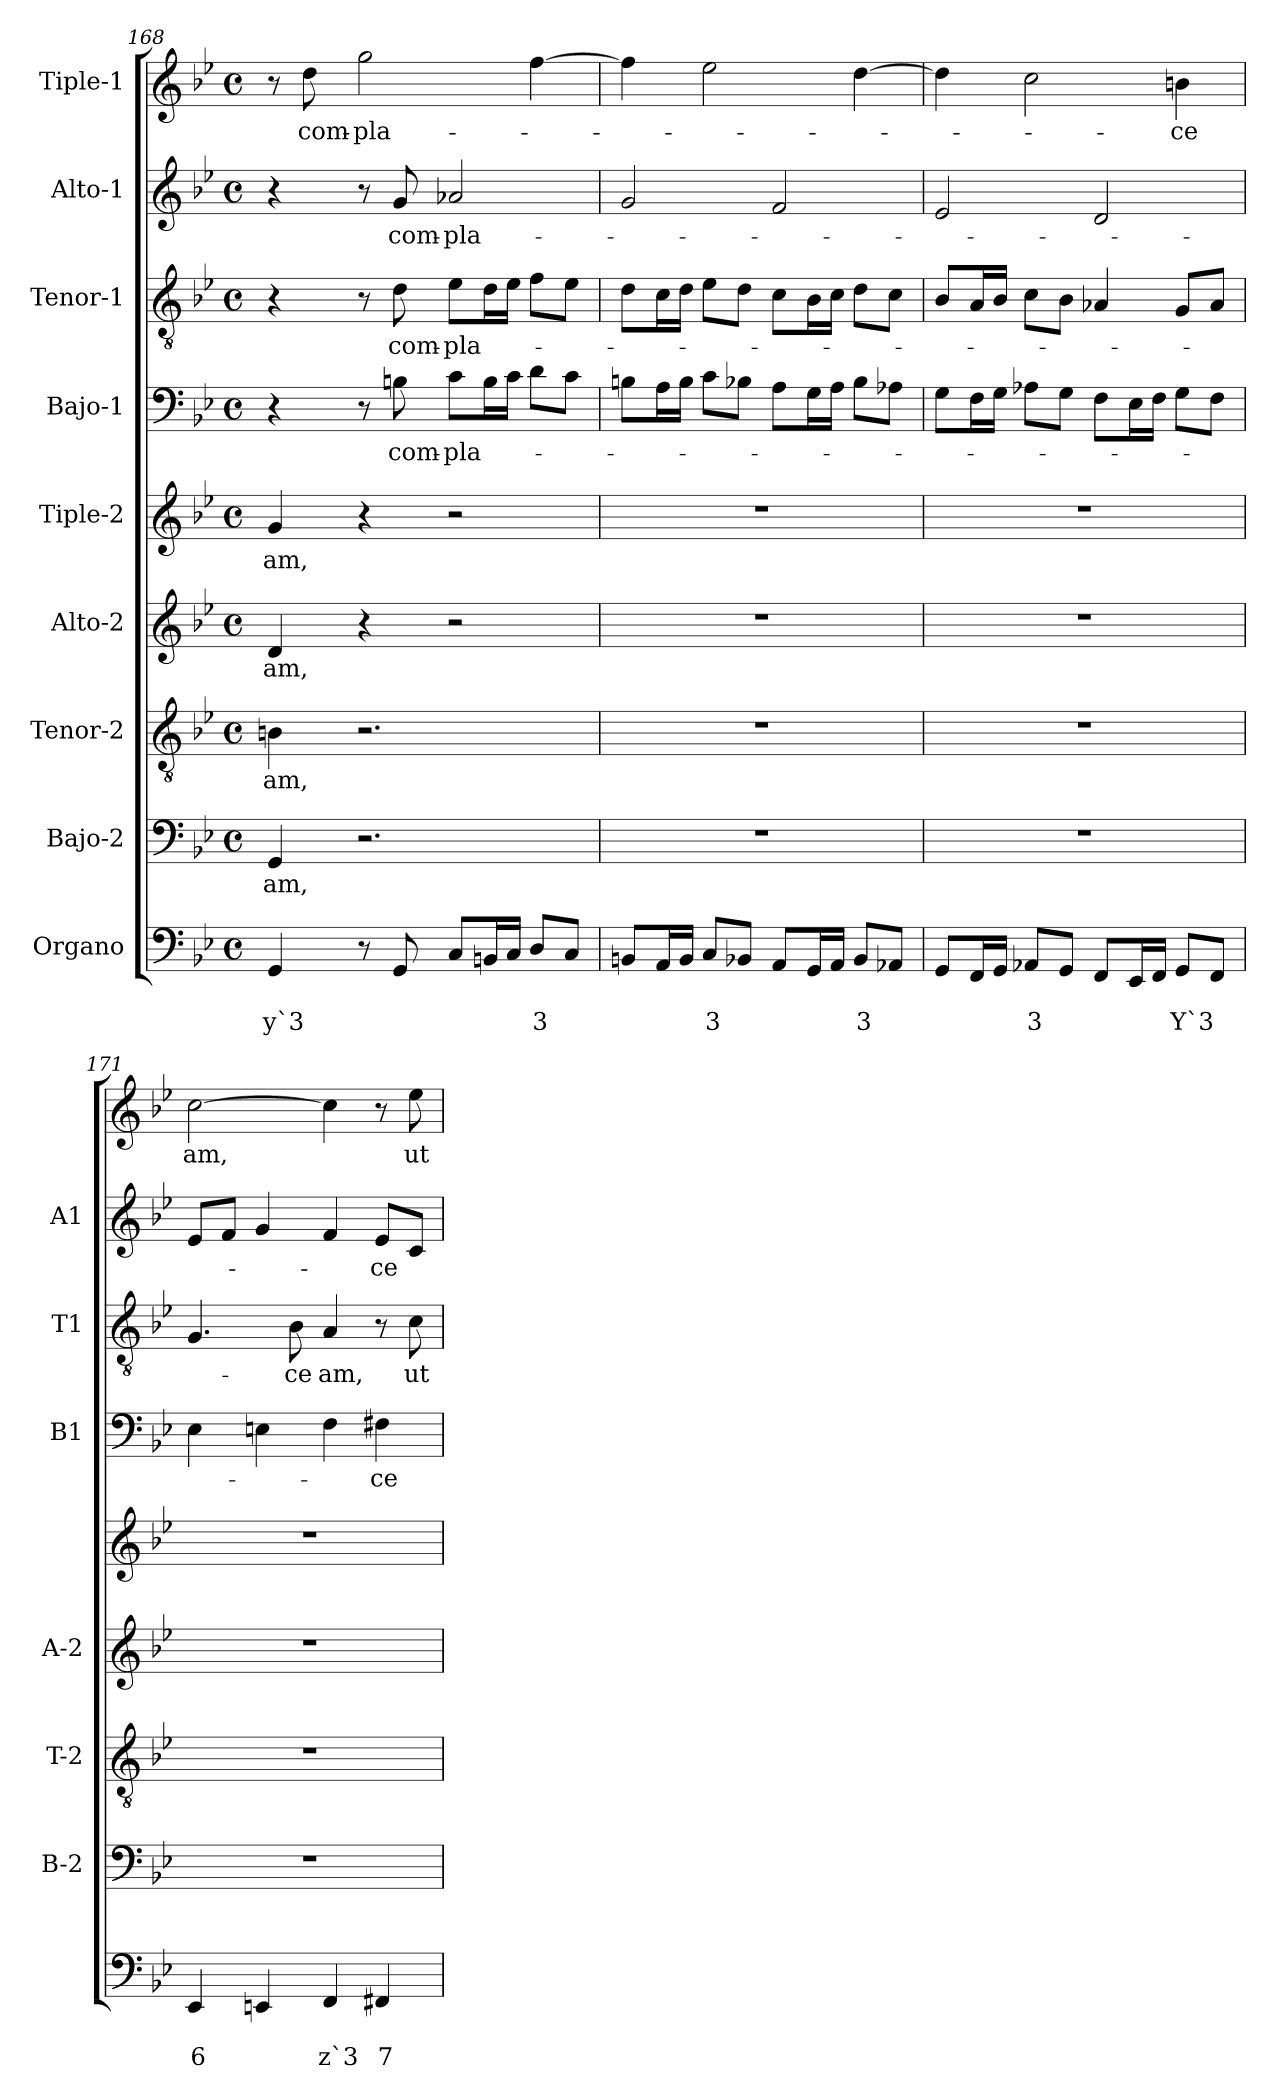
**kern	**text	**text	**kern	**text	**kern	**text	**kern	**text	**kern	**text	**kern	**text	**kern	**text	**kern	**text	**kern	**text
*part9	*part9	*part9	*part8	*part8	*part7	*part7	*part6	*part6	*part5	*part5	*part4	*part4	*part3	*part3	*part2	*part2	*part1	*part1
*staff9	*staff9	*staff9	*staff8	*staff8	*staff7	*staff7	*staff6	*staff6	*staff5	*staff5	*staff4	*staff4	*staff3	*staff3	*staff2	*staff2	*staff1	*staff1
*I"Organo	*	*	*I"Bajo-2	*	*I"Tenor-2	*	*I"Alto-2	*	*I"Tiple-2	*	*I"Bajo-1	*	*I"Tenor-1	*	*I"Alto-1	*	*I"Tiple-1	*
*	*	*	*I'B-2	*	*I'T-2	*	*I'A-2	*	*	*	*I'B1	*	*I'T1	*	*I'A1	*	*	*
!!LO:PB:g=z
*clefF4	*	*	*clefF4	*	*clefGv2	*	*clefG2	*	*clefG2	*	*clefF4	*	*clefGv2	*	*clefG2	*	*clefG2	*
*k[b-e-]	*	*	*k[b-e-]	*	*k[b-e-]	*	*k[b-e-]	*	*k[b-e-]	*	*k[b-e-]	*	*k[b-e-]	*	*k[b-e-]	*	*k[b-e-]	*
*B-:	*	*	*B-:	*	*B-:	*	*B-:	*	*B-:	*	*B-:	*	*B-:	*	*B-:	*	*B-:	*
*M4/4	*	*	*M4/4	*	*M4/4	*	*M4/4	*	*M4/4	*	*M4/4	*	*M4/4	*	*M4/4	*	*M4/4	*
*met(c)	*	*	*met(c)	*	*met(c)	*	*met(c)	*	*met(c)	*	*met(c)	*	*met(c)	*	*met(c)	*	*met(c)	*
=168	=168	=168	=168	=168	=168	=168	=168	=168	=168	=168	=168	=168	=168	=168	=168	=168	=168	=168
!	!	!LO:LY:b	!	!	!	!	!	!	!	!	!	!	!	!	!	!	!	!
!	!	!	!	!LO:LY:b	!	!	!	!	!	!	!	!	!	!	!	!	!	!
!	!	!	!	!	!	!LO:LY:b	!	!	!	!	!	!	!	!	!	!	!	!
!	!	!	!	!	!	!	!	!LO:LY:b	!	!	!	!	!	!	!	!	!	!
!	!	!	!	!	!	!	!	!	!	!LO:LY:b	!	!	!	!	!	!	!	!
4GG/	.	y`3	4GG/	am,	4Bn\	am,	4d/	am,	4g/	am,	4r	.	4r	.	4r	.	8r	.
!	!	!	!	!	!	!	!	!	!	!	!	!	!	!	!	!	!	!LO:LY:b
.	.	.	.	.	.	.	.	.	.	.	.	.	.	.	.	.	8dd\	com-
!	!	!	!	!	!	!	!	!	!	!	!	!	!	!	!	!	!	!LO:LY:b
8r	.	.	2.r	.	2.r	.	4r	.	4r	.	8r	.	8r	.	8r	.	2gg\	-pla-
!	!	!	!	!	!	!	!	!	!	!	!	!LO:LY:b	!	!	!	!	!	!
!	!	!	!	!	!	!	!	!	!	!	!	!	!	!LO:LY:b	!	!	!	!
!	!	!	!	!	!	!	!	!	!	!	!	!	!	!	!	!LO:LY:b	!	!
8GG/	.	.	.	.	.	.	.	.	.	.	8Bn\	com-	8d\	com-	8g/	com-	.	.
!	!	!	!	!	!	!	!	!	!	!	!	!LO:LY:b	!	!	!	!	!	!
!	!	!	!	!	!	!	!	!	!	!	!	!	!	!LO:LY:b	!	!	!	!
!	!	!	!	!	!	!	!	!	!	!	!	!	!	!	!	!LO:LY:b	!	!
8C/L	.	.	.	.	.	.	2r	.	2r	.	8c\L	-pla-	8e-\L	-pla-	2a-X/	-pla-	.	.
16BBn/L	.	.	.	.	.	.	.	.	.	.	16B\L	.	16d\L	.	.	.	.	.
16C/JJ	.	.	.	.	.	.	.	.	.	.	16c\JJ	.	16e-\JJ	.	.	.	.	.
!	!	!LO:LY:b	!	!	!	!	!	!	!	!	!	!	!	!	!	!	!	!
8D/L	.	3	.	.	.	.	.	.	.	.	8d\L	.	8f\L	.	.	.	[4ff\	.
8C/J	.	.	.	.	.	.	.	.	.	.	8c\J	.	8e-\J	.	.	.	.	.
=169	=169	=169	=169	=169	=169	=169	=169	=169	=169	=169	=169	=169	=169	=169	=169	=169	=169	=169
8BBn/L	.	.	1r	.	1r	.	1r	.	1r	.	8Bn\L	.	8d\L	.	2g/	.	4ff\]	.
16AA/L	.	.	.	.	.	.	.	.	.	.	16A\L	.	16c\L	.	.	.	.	.
16BB/JJ	.	.	.	.	.	.	.	.	.	.	16B\JJ	.	16d\JJ	.	.	.	.	.
!	!	!LO:LY:b	!	!	!	!	!	!	!	!	!	!	!	!	!	!	!	!
8C/L	.	3	.	.	.	.	.	.	.	.	8c\L	.	8e-\L	.	.	.	2ee-\	.
8BB-X/J	.	.	.	.	.	.	.	.	.	.	8B-X\J	.	8d\J	.	.	.	.	.
8AA/L	.	.	.	.	.	.	.	.	.	.	8A\L	.	8c\L	.	2f/	.	.	.
16GG/L	.	.	.	.	.	.	.	.	.	.	16G\L	.	16B-\L	.	.	.	.	.
16AA/JJ	.	.	.	.	.	.	.	.	.	.	16A\JJ	.	16c\JJ	.	.	.	.	.
!	!	!LO:LY:b	!	!	!	!	!	!	!	!	!	!	!	!	!	!	!	!
8BB-/L	.	3	.	.	.	.	.	.	.	.	8B-\L	.	8d\L	.	.	.	[4dd\	.
8AA-X/J	.	.	.	.	.	.	.	.	.	.	8A-X\J	.	8c\J	.	.	.	.	.
=170	=170	=170	=170	=170	=170	=170	=170	=170	=170	=170	=170	=170	=170	=170	=170	=170	=170	=170
8GG/L	.	.	1r	.	1r	.	1r	.	1r	.	8G\L	.	8B-/L	.	2e-/	.	4dd\]	.
16FF/L	.	.	.	.	.	.	.	.	.	.	16F\L	.	16A/L	.	.	.	.	.
16GG/JJ	.	.	.	.	.	.	.	.	.	.	16G\JJ	.	16B-/JJ	.	.	.	.	.
!	!	!LO:LY:b	!	!	!	!	!	!	!	!	!	!	!	!	!	!	!	!
8AA-X/L	.	3	.	.	.	.	.	.	.	.	8A-X\L	.	8c\L	.	.	.	2cc\	.
8GG/J	.	.	.	.	.	.	.	.	.	.	8G\J	.	8B-\J	.	.	.	.	.
8FF/L	.	.	.	.	.	.	.	.	.	.	8F\L	.	4A-X/	.	2d/	.	.	.
16EE-/L	.	.	.	.	.	.	.	.	.	.	16E-\L	.	.	.	.	.	.	.
16FF/JJ	.	.	.	.	.	.	.	.	.	.	16F\JJ	.	.	.	.	.	.	.
!	!	!LO:LY:b	!	!	!	!	!	!	!	!	!	!	!	!	!	!	!	!
!	!	!	!	!	!	!	!	!	!	!	!	!	!	!	!	!	!	!LO:LY:b
8GG/L	.	Y`3	.	.	.	.	.	.	.	.	8G\L	.	8G/L	.	.	.	4bn\	-ce
8FF/J	.	.	.	.	.	.	.	.	.	.	8F\J	.	8A-/J	.	.	.	.	.
=171	=171	=171	=171	=171	=171	=171	=171	=171	=171	=171	=171	=171	=171	=171	=171	=171	=171	=171
!	!	!LO:LY:b	!	!	!	!	!	!	!	!	!	!	!	!	!	!	!	!
!	!	!	!	!	!	!	!	!	!	!	!	!	!	!	!	!	!	!LO:LY:b
4EE-/	.	6	1r	.	1r	.	1r	.	1r	.	4E-\	.	4.G/	.	8e-/L	.	[2cc\	am,
.	.	.	.	.	.	.	.	.	.	.	.	.	.	.	8f/J	.	.	.
4EEn/	.	.	.	.	.	.	.	.	.	.	4En\	.	.	.	4g/	.	.	.
!	!	!	!	!	!	!	!	!	!	!	!	!	!	!LO:LY:b	!	!	!	!
.	.	.	.	.	.	.	.	.	.	.	.	.	8B-\	-ce	.	.	.	.
!	!	!LO:LY:b	!	!	!	!	!	!	!	!	!	!	!	!	!	!	!	!
!	!	!	!	!	!	!	!	!	!	!	!	!	!	!LO:LY:b	!	!	!	!
4FF/	.	z`3	.	.	.	.	.	.	.	.	4F\	.	4A/	am,	4f/	.	4cc\]	.
!	!	!LO:LY:b	!	!	!	!	!	!	!	!	!	!	!	!	!	!	!	!
!	!	!	!	!	!	!	!	!	!	!	!	!LO:LY:b	!	!	!	!	!	!
!	!	!	!	!	!	!	!	!	!	!	!	!	!	!	!	!LO:LY:b	!	!
4FF#X/	.	7	.	.	.	.	.	.	.	.	4F#X\	-ce	8r	.	8e-/L	-ce	8r	.
!	!	!	!	!	!	!	!	!	!	!	!	!	!	!LO:LY:b	!	!	!	!
!	!	!	!	!	!	!	!	!	!	!	!	!	!	!	!	!	!	!LO:LY:b
.	.	.	.	.	.	.	.	.	.	.	.	.	8c\	ut	8c/J	.	8ee-\	ut
=	=	=	=	=	=	=	=	=	=	=	=	=	=	=	=	=	=	=
*-	*-	*-	*-	*-	*-	*-	*-	*-	*-	*-	*-	*-	*-	*-	*-	*-	*-	*-
